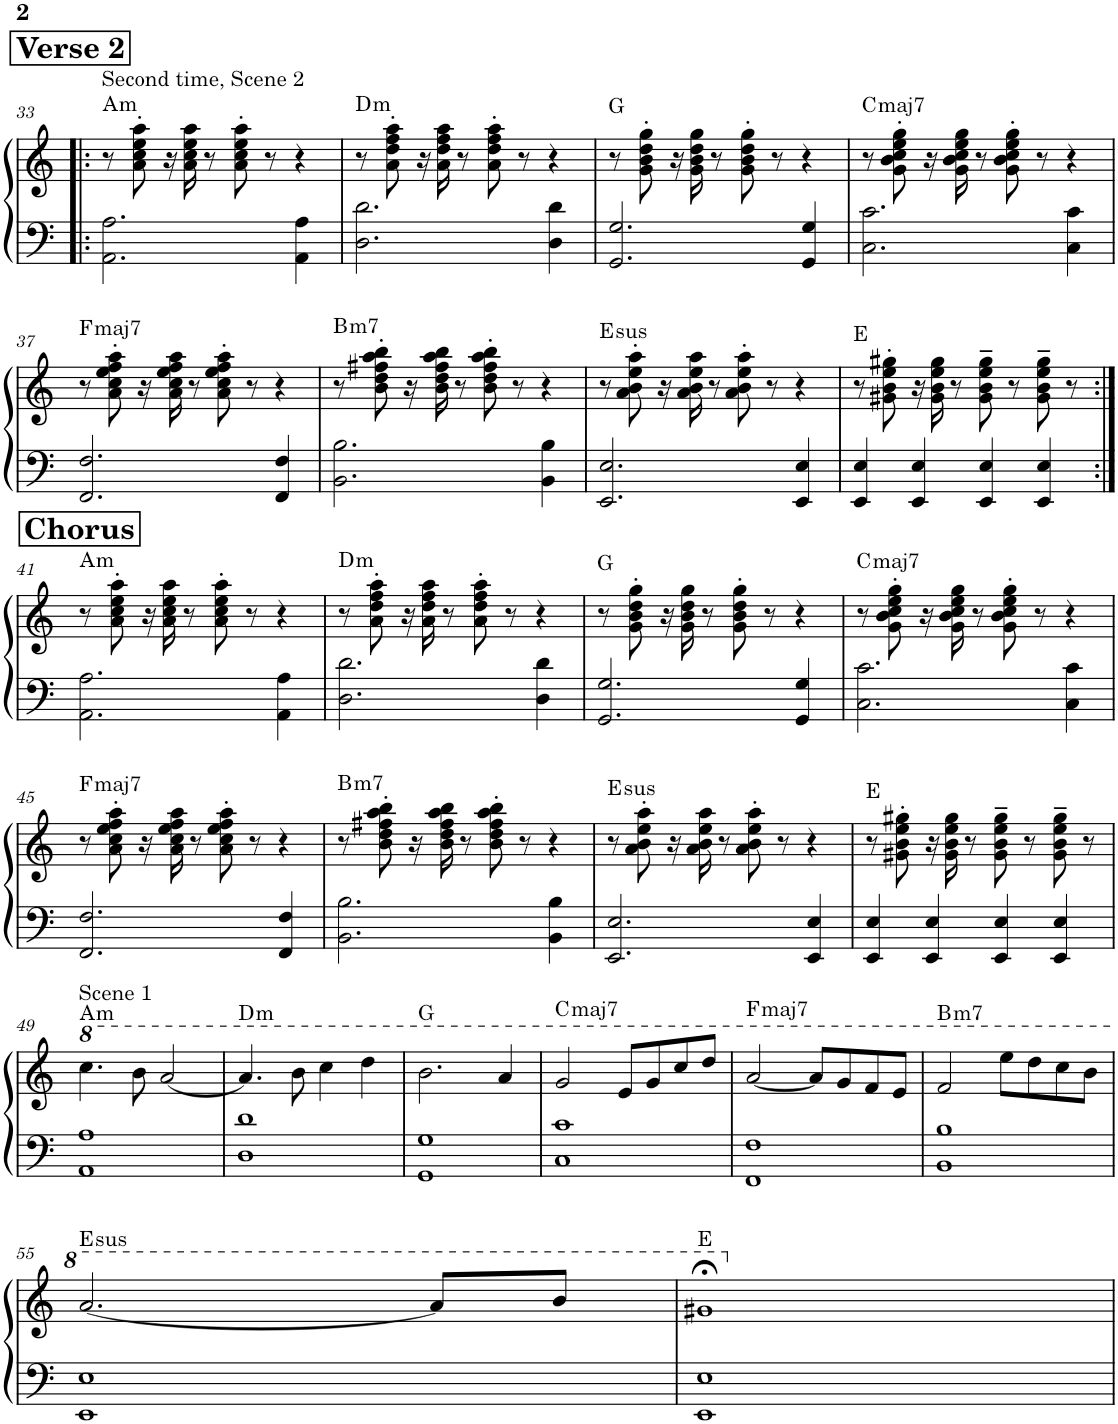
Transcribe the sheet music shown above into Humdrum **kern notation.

**kern	**kern	**harte
*part1	*part1	*part1
*staff2	*staff1	*
*I"Violins	*	*
*I'Vlns.	*	*
!!LO:PB:g=z
*clefF4	*clefG2	*
*k[]	*k[]	*
*M4/4	*M4/4	*
!!LO:REH:place=s1:a:B:cj:fs=14:t=Verse 2
=33!|:	=33!|:	=33!|:
!	!LO:TX:a:t=Second time, Scene 2	!LO:H:kt=m
2.AA\ 2.A\	8r	A:min
.	8a\' 8cc\' 8ee\' 8aa\'	.
.	16r	.
.	16a\ 16cc\ 16ee\ 16aa\	.
.	8r	.
.	8a\' 8cc\' 8ee\' 8aa\'	.
.	8r	.
4AA\ 4A\	4r	.
=34	=34	=34
!	!	!LO:H:kt=m
2.D\ 2.d\	8r	D:min
.	8a\' 8dd\' 8ff\' 8aa\'	.
.	16r	.
.	16a\ 16dd\ 16ff\ 16aa\	.
.	8r	.
.	8a\' 8dd\' 8ff\' 8aa\'	.
.	8r	.
4D\ 4d\	4r	.
=35	=35	=35
2.GG/ 2.G/	8r	G:maj
.	8g\' 8b\' 8dd\' 8gg\'	.
.	16r	.
.	16g\ 16b\ 16dd\ 16gg\	.
.	8r	.
.	8g\' 8b\' 8dd\' 8gg\'	.
.	8r	.
4GG/ 4G/	4r	.
=36	=36	=36
!	!	!LO:H:kt=maj7
2.C\ 2.c\	8r	C:maj7
.	8g\' 8b\' 8cc\' 8ee\' 8gg\'	.
.	16r	.
.	16g\ 16b\ 16cc\ 16ee\ 16gg\	.
.	8r	.
.	8g\' 8b\' 8cc\' 8ee\' 8gg\'	.
.	8r	.
4C\ 4c\	4r	.
!!LO:LB:g=z
=37	=37	=37
!	!	!LO:H:kt=maj7
2.FF/ 2.F/	8r	F:maj7
.	8a\' 8cc\' 8ee\' 8ff\' 8aa\'	.
.	16r	.
.	16a\ 16cc\ 16ee\ 16ff\ 16aa\	.
.	8r	.
.	8a\' 8cc\' 8ee\' 8ff\' 8aa\'	.
.	8r	.
4FF/ 4F/	4r	.
=38	=38	=38
!	!	!LO:H:kt=m7
2.BB\ 2.B\	8r	B:min7
.	8b\' 8dd\' 8ff#X\' 8aa\' 8bb\'	.
.	16r	.
.	16b\ 16dd\ 16ff#\ 16aa\ 16bb\	.
.	8r	.
.	8b\' 8dd\' 8ff#\' 8aa\' 8bb\'	.
.	8r	.
4BB\ 4B\	4r	.
=39	=39	=39
!	!	!LO:H:kt=sus
2.EE/ 2.E/	8r	E:sus4
.	8a\' 8b\' 8ee\' 8aa\'	.
.	16r	.
.	16a\ 16b\ 16ee\ 16aa\	.
.	8r	.
.	8a\' 8b\' 8ee\' 8aa\'	.
.	8r	.
4EE/ 4E/	4r	.
=40	=40	=40
4EE/ 4E/	8r	E:maj
.	8g#X\' 8b\' 8ee\' 8gg#X\'	.
4EE/ 4E/	16r	.
.	16g#\ 16b\ 16ee\ 16gg#\	.
.	8r	.
4EE/ 4E/	8g#\~ 8b\~ 8ee\~ 8gg#\~	.
.	8r	.
4EE/ 4E/	8g#\~ 8b\~ 8ee\~ 8gg#\~	.
.	8r	.
!!LO:LB:g=z
!!LO:REH:place=s1:a:B:cj:fs=14:t=Chorus
=41:|!	=41:|!	=41:|!
!	!	!LO:H:kt=m
2.AA\ 2.A\	8r	A:min
.	8a\' 8cc\' 8ee\' 8aa\'	.
.	16r	.
.	16a\ 16cc\ 16ee\ 16aa\	.
.	8r	.
.	8a\' 8cc\' 8ee\' 8aa\'	.
.	8r	.
4AA\ 4A\	4r	.
=42	=42	=42
!	!	!LO:H:kt=m
2.D\ 2.d\	8r	D:min
.	8a\' 8dd\' 8ff\' 8aa\'	.
.	16r	.
.	16a\ 16dd\ 16ff\ 16aa\	.
.	8r	.
.	8a\' 8dd\' 8ff\' 8aa\'	.
.	8r	.
4D\ 4d\	4r	.
=43	=43	=43
2.GG/ 2.G/	8r	G:maj
.	8g\' 8b\' 8dd\' 8gg\'	.
.	16r	.
.	16g\ 16b\ 16dd\ 16gg\	.
.	8r	.
.	8g\' 8b\' 8dd\' 8gg\'	.
.	8r	.
4GG/ 4G/	4r	.
=44	=44	=44
!	!	!LO:H:kt=maj7
2.C\ 2.c\	8r	C:maj7
.	8g\' 8b\' 8cc\' 8ee\' 8gg\'	.
.	16r	.
.	16g\ 16b\ 16cc\ 16ee\ 16gg\	.
.	8r	.
.	8g\' 8b\' 8cc\' 8ee\' 8gg\'	.
.	8r	.
4C\ 4c\	4r	.
!!LO:LB:g=z
=45	=45	=45
!	!	!LO:H:kt=maj7
2.FF/ 2.F/	8r	F:maj7
.	8a\' 8cc\' 8ee\' 8ff\' 8aa\'	.
.	16r	.
.	16a\ 16cc\ 16ee\ 16ff\ 16aa\	.
.	8r	.
.	8a\' 8cc\' 8ee\' 8ff\' 8aa\'	.
.	8r	.
4FF/ 4F/	4r	.
=46	=46	=46
!	!	!LO:H:kt=m7
2.BB\ 2.B\	8r	B:min7
.	8b\' 8dd\' 8ff#X\' 8aa\' 8bb\'	.
.	16r	.
.	16b\ 16dd\ 16ff#\ 16aa\ 16bb\	.
.	8r	.
.	8b\' 8dd\' 8ff#\' 8aa\' 8bb\'	.
.	8r	.
4BB\ 4B\	4r	.
=47	=47	=47
!	!	!LO:H:kt=sus
2.EE/ 2.E/	8r	E:sus4
.	8a\' 8b\' 8ee\' 8aa\'	.
.	16r	.
.	16a\ 16b\ 16ee\ 16aa\	.
.	8r	.
.	8a\' 8b\' 8ee\' 8aa\'	.
.	8r	.
4EE/ 4E/	4r	.
=48	=48	=48
4EE/ 4E/	8r	E:maj
.	8g#X\' 8b\' 8ee\' 8gg#X\'	.
4EE/ 4E/	16r	.
.	16g#\ 16b\ 16ee\ 16gg#\	.
.	8r	.
4EE/ 4E/	8g#\~ 8b\~ 8ee\~ 8gg#\~	.
.	8r	.
4EE/ 4E/	8g#\~ 8b\~ 8ee\~ 8gg#\~	.
.	8r	.
!!LO:LB:g=z
=49	=49	=49
*	*8va	*
!	!LO:TX:a:t=Scene 1	!LO:H:kt=m
1AA 1A	4.ccc\	A:min
.	8bb\	.
.	[2aa/	.
=50	=50	=50
!	!	!LO:H:kt=m
1D 1d	4.aa/]	D:min
.	8bb\	.
.	4ccc\	.
.	4ddd\	.
=51	=51	=51
1GG 1G	2.bb\	G:maj
.	4aa/	.
=52	=52	=52
!	!	!LO:H:kt=maj7
1C 1c	2gg/	C:maj7
.	8ee/L	.
.	8gg/	.
.	8ccc/	.
.	8ddd/J	.
=53	=53	=53
!	!	!LO:H:kt=maj7
1FF 1F	[2aa/	F:maj7
.	8aa/L]	.
.	8gg/	.
.	8ff/	.
.	8ee/J	.
=54	=54	=54
!	!	!LO:H:kt=m7
1BB 1B	2ff/	B:min7
.	8eee\L	.
.	8ddd\	.
.	8ccc\	.
.	8bb\J	.
!!LO:LB:g=z
=55	=55	=55
!	!	!LO:H:kt=sus
1EE 1E	[2.aa/	E:sus4
.	8aa/L]	.
.	8bb/J	.
=56	=56	=56
1EE 1E	1gg#X;<	E:maj
*	*X8va	*
=	=	=
*-	*-	*-
